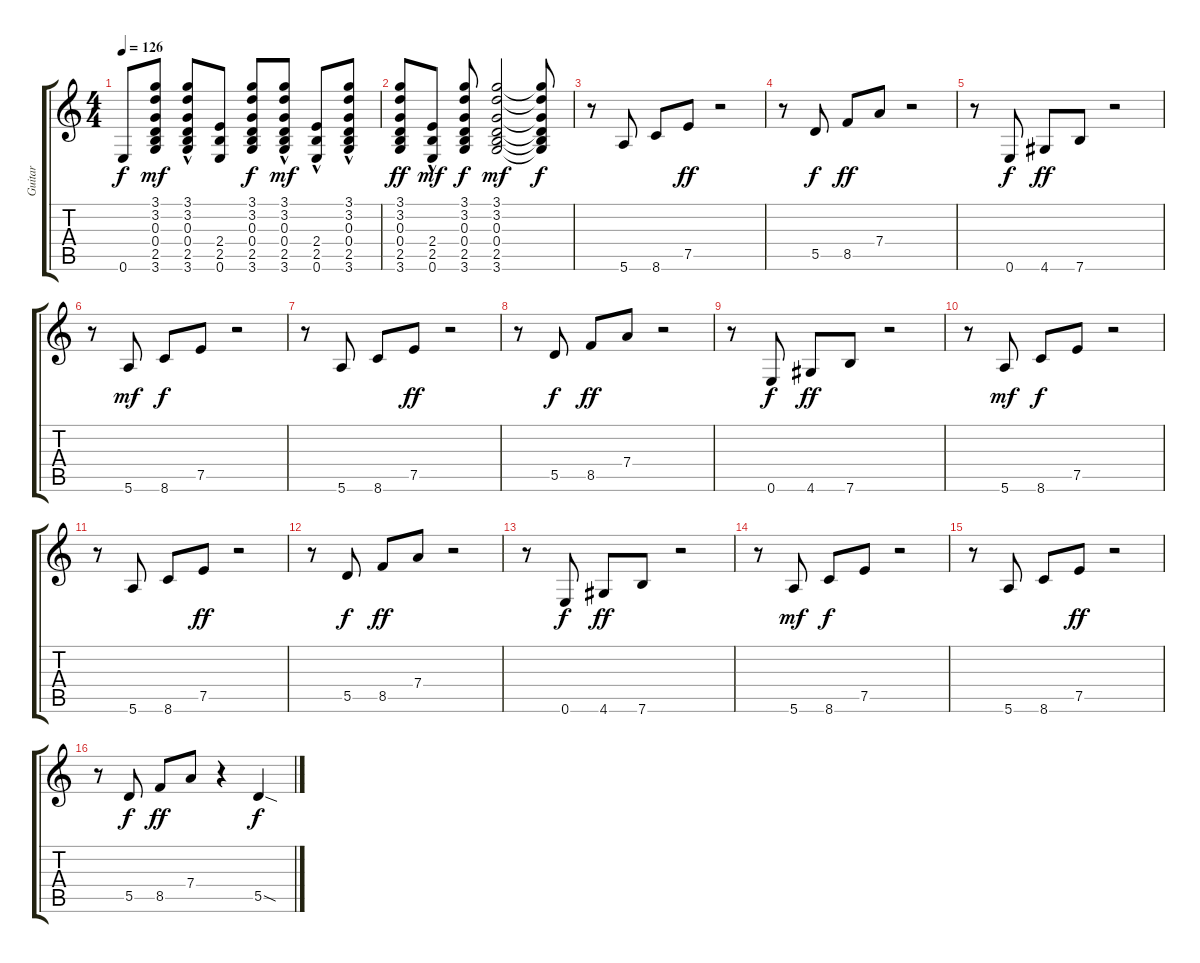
\track ("Guitar" "Guitar") {instrument electricguitarjazz}
\staff {score tabs}
\tuning (E4 B3 G3 D3 A2 E2) {hide}
\ts (4 4)
\tempo 126
\clef g2
\ks c
0.6.8{dy f} (3.1 3.2 0.3 0.4 2.5 3.6).8{dy mf} (3.1 3.2{hac} 0.3{hac} 0.4 2.5 3.6).8 (2.4 2.5 0.6).8 (3.1 3.2 0.3 0.4 2.5 3.6).8{dy f} (3.1 3.2{hac} 0.3{hac} 0.4 2.5 3.6).8{dy mf} (2.4{hac} 2.5 0.6).8 (3.1{hac} 3.2 0.3{hac} 0.4 2.5 3.6).8 |
(3.1 3.2 0.3 0.4 2.5 3.6).8{dy ff} (2.4{hac} 2.5 0.6{hac}).8{dy mf} (3.1 3.2 0.3 0.4 2.5 3.6).8{dy f} (3.1 3.2 0.3 0.4 2.5 3.6).2{dy mf} (3.1{t} 3.2{t} 0.3{t} 0.4{t} 2.5{t} 3.6{t}).8{dy f} |
r.8 5.6.8 8.6.8 7.5.8{dy ff} r.2 |
r.8 5.5.8{dy f} 8.5.8{dy ff} 7.4.8 r.2 |
r.8 0.6.8{dy f} 4.6.8{dy ff} 7.6.8 r.2 |
r.8 5.6.8{dy mf} 8.6.8{dy f} 7.5.8 r.2 |
r.8 5.6.8 8.6.8 7.5.8{dy ff} r.2 |
r.8 5.5.8{dy f} 8.5.8{dy ff} 7.4.8 r.2 |
r.8 0.6.8{dy f} 4.6.8{dy ff} 7.6.8 r.2 |
r.8 5.6.8{dy mf} 8.6.8{dy f} 7.5.8 r.2 |
r.8 5.6.8 8.6.8 7.5.8{dy ff} r.2 |
r.8 5.5.8{dy f} 8.5.8{dy ff} 7.4.8 r.2 |
r.8 0.6.8{dy f} 4.6.8{dy ff} 7.6.8 r.2 |
r.8 5.6.8{dy mf} 8.6.8{dy f} 7.5.8 r.2 |
r.8 5.6.8 8.6.8 7.5.8{dy ff} r.2 |
r.8 5.5.8{dy f} 8.5.8{dy ff} 7.4.8 r.4 5.5{sod}.4{dy f}
